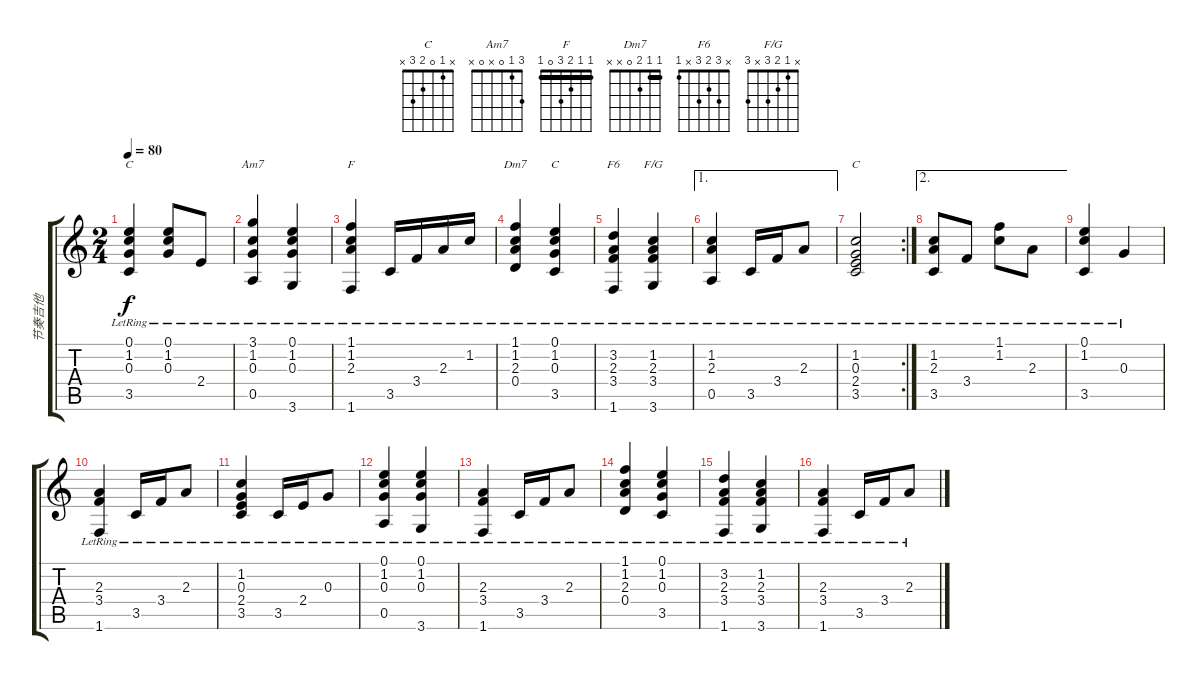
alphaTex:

\track ("节奏吉他" "节奏吉他") {instrument acousticguitarsteel}
\staff {score tabs}
\tuning (E4 B3 G3 D3 A2 E2) {hide}
\chord ("C" 0 1 0 2 3 x)
\chord ("Am7" 3 1 0 x 0 x)
\chord ("F" 1 1 2 3 0 1) {barre 1}
\chord ("Dm7" 1 1 2 0 x x) {barre 1}
\chord ("C" 0 1 0 x 3 x)
\chord ("F6" x 3 2 3 x 1)
\chord ("F/G" x 1 2 3 x 3)
\chord ("C" x 1 0 2 3 x)
\ts (2 4)
\tempo 80
\clef g2
\ks c
(0.1{lr} 1.2{lr} 0.3{lr} 3.5{lr}).4{ch "C" dy f} (0.1{lr} 1.2{lr} 0.3{lr}).8 2.4{lr}.8 |
(3.1{lr} 1.2{lr} 0.3{lr} 0.5{lr}).4{ch "Am7"} (0.1{lr} 1.2{lr} 0.3{lr} 3.6{lr}).4 |
(1.1{lr} 1.2{lr} 2.3{lr} 1.6{lr}).4{ch "F"} 3.5{lr}.16 3.4{lr}.16 2.3{lr}.16 1.2{lr}.16 |
(1.1{lr} 1.2{lr} 2.3{lr} 0.4{lr}).4{ch "Dm7"} (0.1{lr} 1.2{lr} 0.3{lr} 3.5{lr}).4{ch "C"} |
(3.2{lr} 2.3{lr} 3.4{lr} 1.6{lr}).4{ch "F6"} (1.2{lr} 2.3{lr} 3.4{lr} 3.6{lr}).4{ch "F/G"} |
\ae 1
(1.2{lr} 2.3{lr} 0.5{lr}).4 3.5{lr}.16 3.4{lr}.16 2.3{lr}.8 |
\rc 2
(1.2{lr} 0.3{lr} 2.4{lr} 3.5{lr}).2{ch "C"} |
\ae 2
(1.2{lr} 2.3{lr} 3.5{lr}).8 3.4{lr}.8 (1.1{lr} 1.2{lr}).8 2.3{lr}.8 |
(0.1{lr} 1.2{lr} 3.5{lr}).4 0.3{lr}.4 |
(2.3{lr} 3.4{lr} 1.6{lr}).4 3.5{lr}.16 3.4{lr}.16 2.3{lr}.8 |
(1.2{lr} 0.3{lr} 2.4{lr} 3.5{lr}).4 3.5{lr}.16 2.4{lr}.16 0.3{lr}.8 |
(0.1{lr} 1.2{lr} 0.3{lr} 0.5{lr}).4 (0.1{lr} 1.2{lr} 0.3{lr} 3.6{lr}).4 |
(2.3{lr} 3.4{lr} 1.6{lr}).4 3.5{lr}.16 3.4{lr}.16 2.3{lr}.8 |
(1.1{lr} 1.2{lr} 2.3{lr} 0.4{lr}).4 (0.1{lr} 1.2{lr} 0.3{lr} 3.5{lr}).4 |
(3.2{lr} 2.3{lr} 3.4{lr} 1.6{lr}).4 (1.2{lr} 2.3{lr} 3.4{lr} 3.6{lr}).4 |
(2.3{lr} 3.4{lr} 1.6{lr}).4 3.5{lr}.16 3.4{lr}.16 2.3{lr}.8
